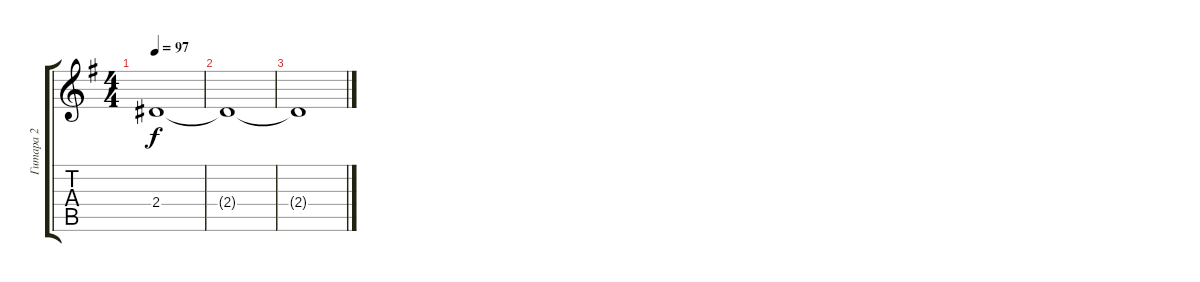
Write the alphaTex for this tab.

\track ("Гитара 2" "Гитара 2") {instrument electricguitarclean}
\staff {score tabs}
\tuning (Eb4 Bb3 Gb3 Db3 Ab2 Eb2) {hide}
\ts (4 4)
\tempo 97
\clef g2
\ks eminor
2.4{t}.1{dy f} |
2.4{t}.1 |
2.4{t}.1
